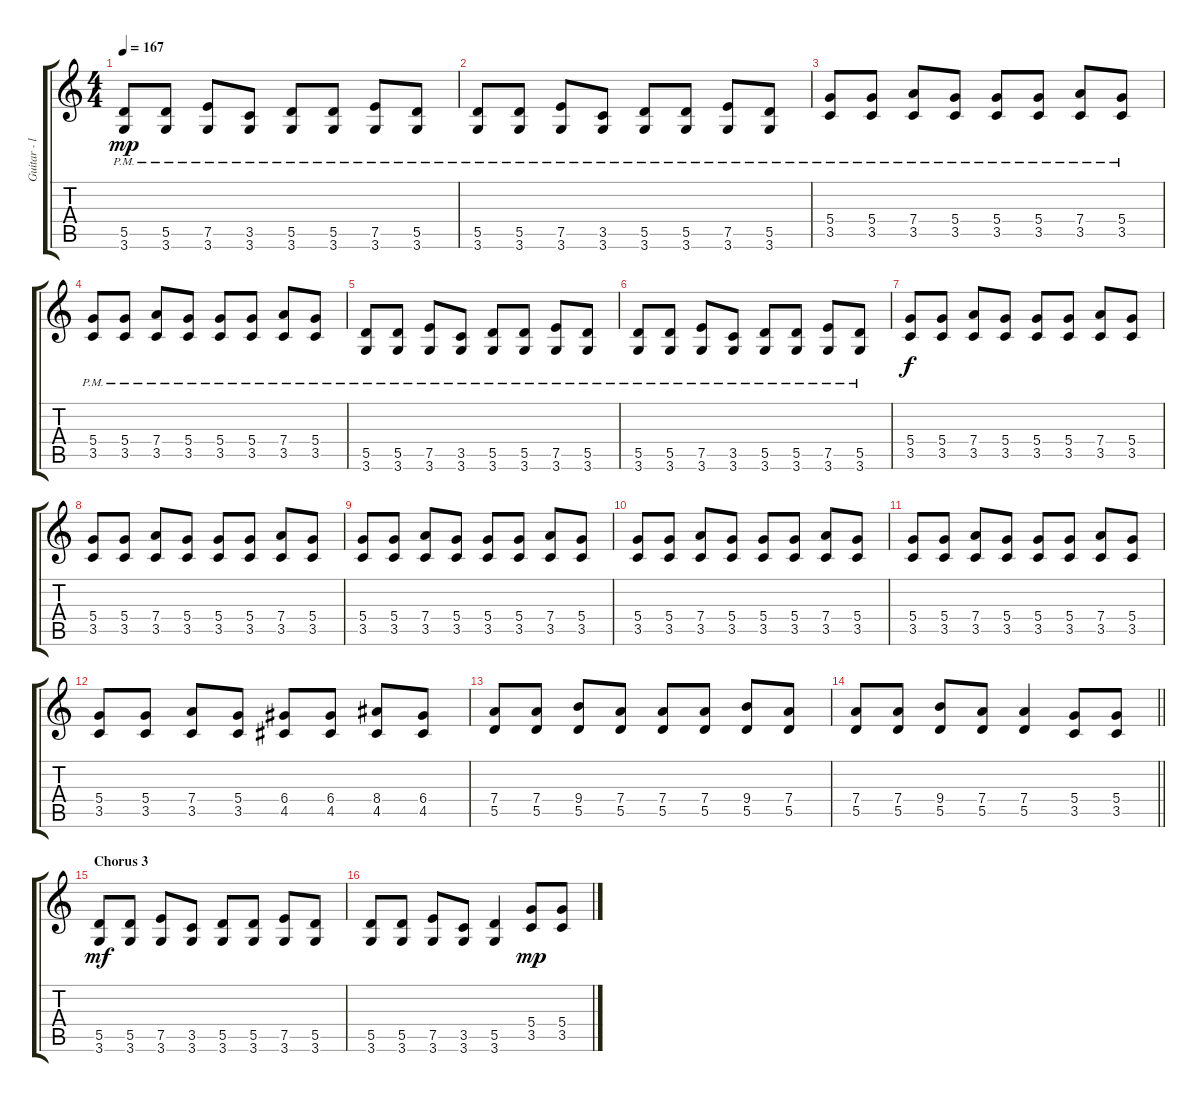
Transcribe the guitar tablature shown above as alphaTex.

\track ("Guitar - left" "Guitar - l") {instrument overdrivenguitar}
\staff {score tabs}
\tuning (E4 B3 G3 D3 A2 E2) {hide}
\ts (4 4)
\tempo 167
\clef g2
\ks aminor
(5.5{pm} 3.6{pm}).8{dy mp} (5.5{pm} 3.6{pm}).8 (7.5{pm} 3.6{pm}).8 (3.5{pm} 3.6{pm}).8 (5.5{pm} 3.6{pm}).8 (5.5{pm} 3.6{pm}).8 (7.5{pm} 3.6{pm}).8 (5.5{pm} 3.6{pm}).8 |
(5.5{pm} 3.6{pm}).8 (5.5{pm} 3.6{pm}).8 (7.5{pm} 3.6{pm}).8 (3.5{pm} 3.6{pm}).8 (5.5{pm} 3.6{pm}).8 (5.5{pm} 3.6{pm}).8 (7.5{pm} 3.6{pm}).8 (5.5{pm} 3.6{pm}).8 |
(5.4{pm} 3.5{pm}).8 (5.4{pm} 3.5{pm}).8 (7.4{pm} 3.5{pm}).8 (5.4{pm} 3.5{pm}).8 (5.4{pm} 3.5{pm}).8 (5.4{pm} 3.5{pm}).8 (7.4{pm} 3.5{pm}).8 (5.4{pm} 3.5{pm}).8 |
(5.4{pm} 3.5{pm}).8 (5.4{pm} 3.5{pm}).8 (7.4{pm} 3.5{pm}).8 (5.4{pm} 3.5{pm}).8 (5.4{pm} 3.5{pm}).8 (5.4{pm} 3.5{pm}).8 (7.4{pm} 3.5{pm}).8 (5.4{pm} 3.5{pm}).8 |
(5.5{pm} 3.6{pm}).8 (5.5{pm} 3.6{pm}).8 (7.5{pm} 3.6{pm}).8 (3.5{pm} 3.6{pm}).8 (5.5{pm} 3.6{pm}).8 (5.5{pm} 3.6{pm}).8 (7.5{pm} 3.6{pm}).8 (5.5{pm} 3.6{pm}).8 |
(5.5{pm} 3.6{pm}).8 (5.5{pm} 3.6{pm}).8 (7.5{pm} 3.6{pm}).8 (3.5{pm} 3.6{pm}).8 (5.5{pm} 3.6{pm}).8 (5.5{pm} 3.6{pm}).8 (7.5{pm} 3.6{pm}).8 (5.5{pm} 3.6{pm}).8 |
(5.4 3.5).8{dy f volume 5} (5.4 3.5).8 (7.4 3.5).8 (5.4 3.5).8 (5.4 3.5).8 (5.4 3.5).8 (7.4 3.5).8 (5.4 3.5).8 |
(5.4 3.5).8 (5.4 3.5).8 (7.4 3.5).8 (5.4 3.5).8 (5.4 3.5).8 (5.4 3.5).8 (7.4 3.5).8 (5.4 3.5).8 |
(5.4 3.5).8 (5.4 3.5).8 (7.4 3.5).8 (5.4 3.5).8 (5.4 3.5).8 (5.4 3.5).8 (7.4 3.5).8 (5.4 3.5).8 |
(5.4 3.5).8 (5.4 3.5).8 (7.4 3.5).8 (5.4 3.5).8 (5.4 3.5).8 (5.4 3.5).8 (7.4 3.5).8 (5.4 3.5).8 |
(5.4 3.5).8 (5.4 3.5).8 (7.4 3.5).8 (5.4 3.5).8 (5.4 3.5).8 (5.4 3.5).8 (7.4 3.5).8 (5.4 3.5).8 |
(5.4 3.5).8 (5.4 3.5).8 (7.4 3.5).8 (5.4 3.5).8 (6.4 4.5).8 (6.4 4.5).8 (8.4 4.5).8 (6.4 4.5).8 |
(7.4 5.5).8 (7.4 5.5).8 (9.4 5.5).8 (7.4 5.5).8 (7.4 5.5).8 (7.4 5.5).8 (9.4 5.5).8 (7.4 5.5).8 |
\barLineRight lightlight
(7.4 5.5).8 (7.4 5.5).8 (9.4 5.5).8 (7.4 5.5).8 (7.4 5.5).4 (5.4 3.5).8 (5.4 3.5).8 |
\section ("" "Chorus 3")
(5.5 3.6).8{dy mf} (5.5 3.6).8 (7.5 3.6).8 (3.5 3.6).8 (5.5 3.6).8 (5.5 3.6).8 (7.5 3.6).8 (5.5 3.6).8 |
(5.5 3.6).8 (5.5 3.6).8 (7.5 3.6).8 (3.5 3.6).8 (5.5 3.6).4 (5.4 3.5).8{dy mp} (5.4 3.5).8
